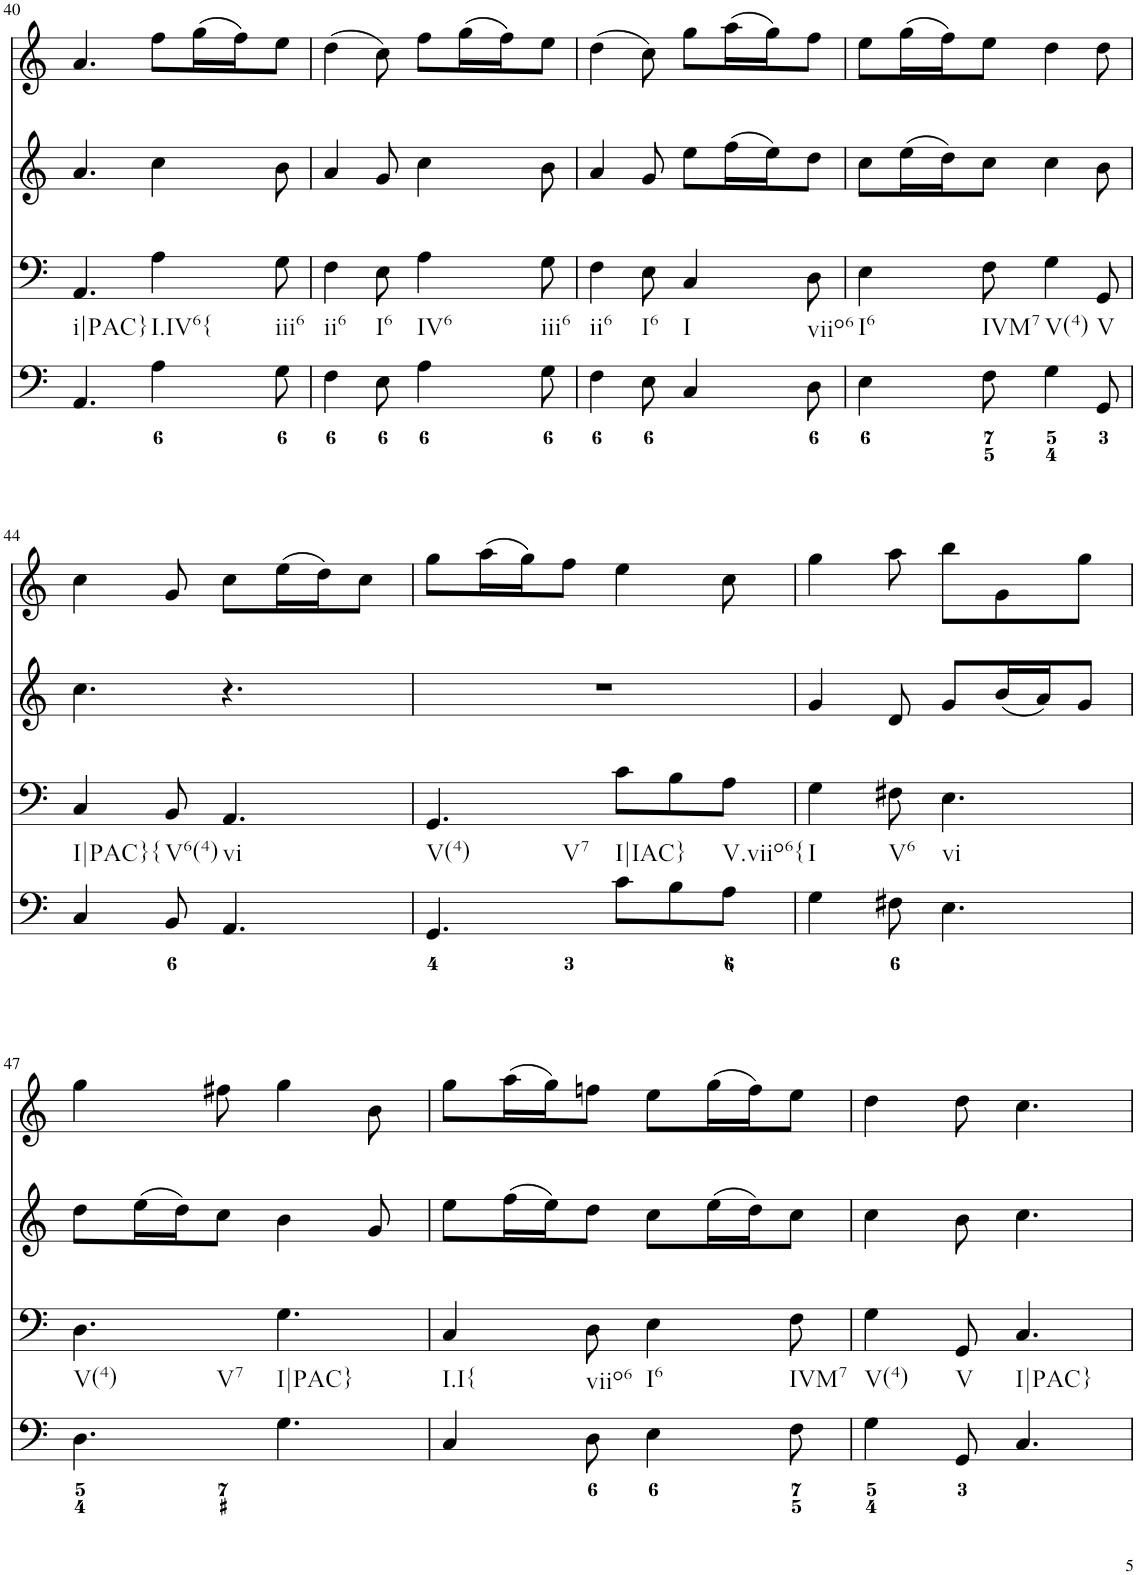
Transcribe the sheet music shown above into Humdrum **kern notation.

**kern	**kern	**kern	**kern
*part4	*part3	*part2	*part1
*staff4	*staff3	*staff2	*staff1
*I"violn	*I"violn	*I"cello	*I"organ
!!LO:PB:g=z
*clefF4	*clefF4	*clefG2	*clefG2
*k[]	*k[]	*k[]	*k[]
*M6/8	*M6/8	*M6/8	*M6/8
=40	=40	=40	=40
!	!LO:TX:b:t=i|PAC}	!	!
4.AA/	4.AA/	4.a/	4.a/
!	!LO:TX:b:t=I.IV6{	!	!
4A\	4A\	4cc\	8ff\L
.	.	.	(16gg\L
.	.	.	16ff\J)
!	!LO:TX:b:t=iii6	!	!
8G\	8G\	8b\	8ee\J
=41	=41	=41	=41
!	!LO:TX:b:t=ii6	!	!
4F\	4F\	4a/	(4dd\
!	!LO:TX:b:t=I6	!	!
8E\	8E\	8g/	8cc\)
!	!LO:TX:b:t=IV6	!	!
4A\	4A\	4cc\	8ff\L
.	.	.	(16gg\L
.	.	.	16ff\J)
!	!LO:TX:b:t=iii6	!	!
8G\	8G\	8b\	8ee\J
=42	=42	=42	=42
!	!LO:TX:b:t=ii6	!	!
4F\	4F\	4a/	(4dd\
!	!LO:TX:b:t=I6	!	!
8E\	8E\	8g/	8cc\)
!	!LO:TX:b:t=I	!	!
4C/	4C/	8ee\L	8gg\L
.	.	(16ff\L	(16aa\L
.	.	16ee\J)	16gg\J)
!	!LO:TX:b:t=viio6	!	!
8D\	8D\	8dd\J	8ff\J
=43	=43	=43	=43
!	!LO:TX:b:t=I6	!	!
4E\	4E\	8cc\L	8ee\L
.	.	(16ee\L	(16gg\L
.	.	16dd\J)	16ff\J)
!	!LO:TX:b:t=IVM7	!	!
8F\	8F\	8cc\J	8ee\J
!	!LO:TX:b:t=V(4)	!	!
4G\	4G\	4cc\	4dd\
!	!LO:TX:b:t=V	!	!
8GG/	8GG/	8b\	8dd\
!!LO:LB:g=z
=44	=44	=44	=44
!	!LO:TX:b:t=I|PAC}{	!	!
4C/	4C/	4.cc\	4cc\
!	!LO:TX:b:t=V6(4)	!	!
8BB/	8BB/	.	8g/
!	!LO:TX:b:t=vi	!	!
4.AA/	4.AA/	4.r	8cc\L
.	.	.	(16ee\L
.	.	.	16dd\J)
.	.	.	8cc\J
=45	=45	=45	=45
!	!LO:TX:b:t=V(4)	!	!
!	!LO:TX:b:t=V7	!	!
4.GG/	4.GG/	2.r	8gg\L
.	.	.	(16aa\L
.	.	.	16gg\J)
.	.	.	8ff\J
!	!LO:TX:b:t=I|IAC}	!	!
8c\L	8c\L	.	4ee\
8B\	8B\	.	.
!	!LO:TX:b:t=V.viio6{	!	!
8A\J	8A\J	.	8cc\
=46	=46	=46	=46
!	!LO:TX:b:t=I	!	!
4G\	4G\	4g/	4gg\
!	!LO:TX:b:t=V6	!	!
8F#X\	8F#X\	8d/	8aa\
!	!LO:TX:b:t=vi	!	!
4.E\	4.E\	8g/L	8bb\L
.	.	(16b/L	8g\
.	.	16a/J)	.
.	.	8g/J	8gg\J
!!LO:LB:g=z
=47	=47	=47	=47
!	!LO:TX:b:t=V(4)	!	!
!	!LO:TX:b:t=V7	!	!
4.D\	4.D\	8dd\L	4gg\
.	.	(16ee\L	.
.	.	16dd\J)	.
.	.	8cc\J	8ff#X\
!	!LO:TX:b:t=I|PAC}	!	!
4.G\	4.G\	4b\	4gg\
.	.	8g/	8b\
=48	=48	=48	=48
!	!LO:TX:b:t=I.I{	!	!
4C/	4C/	8ee\L	8gg\L
.	.	(16ff\L	(16aa\L
.	.	16ee\J)	16gg\J)
!	!LO:TX:b:t=viio6	!	!
8D\	8D\	8dd\J	8ffn\J
!	!LO:TX:b:t=I6	!	!
4E\	4E\	8cc\L	8ee\L
.	.	(16ee\L	(16gg\L
.	.	16dd\J)	16ff\J)
!	!LO:TX:b:t=IVM7	!	!
8F\	8F\	8cc\J	8ee\J
=49	=49	=49	=49
!	!LO:TX:b:t=V(4)	!	!
4G\	4G\	4cc\	4dd\
!	!LO:TX:b:t=V	!	!
8GG/	8GG/	8b\	8dd\
!	!LO:TX:b:t=I|PAC}	!	!
4.C/	4.C/	4.cc\	4.cc\
=	=	=	=
*-	*-	*-	*-
